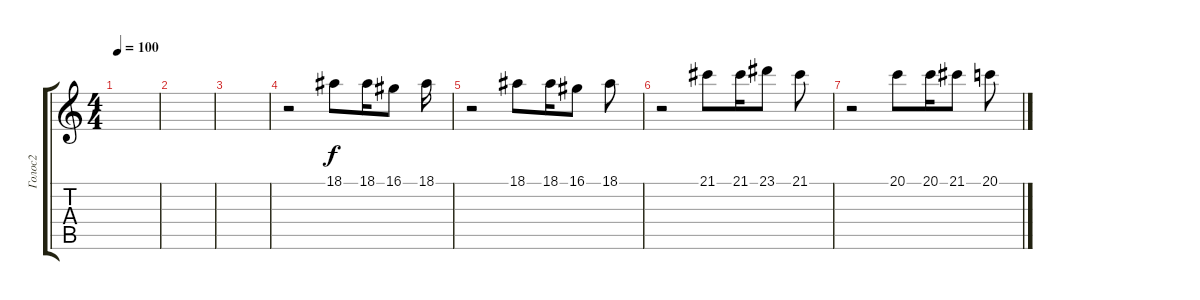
\track ("Голос2" "Голос2") {instrument tremolostrings}
\staff {score tabs}
\tuning (E4 B3 G3 D3 A2 E2) {hide}
\ts (4 4)
\tempo 100
\clef g2
\ks c
|
|
|
r.2 18.1.8 18.1.16 16.1.8 18.1.16 |
r.2 18.1.8 18.1.16 16.1.8 18.1.8 |
r.2 21.1.8 21.1.16 23.1.8 21.1.8 |
r.2 20.1.8 20.1.16 21.1.8 20.1.8
